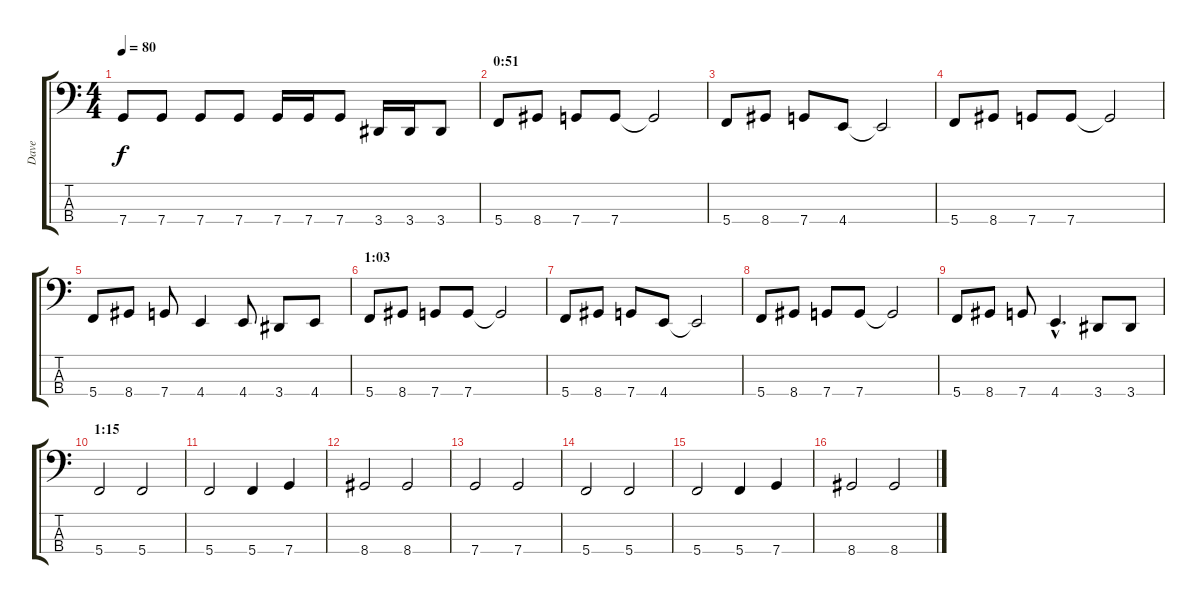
\track ("Dave" "Dave") {instrument electricbasspick}
\staff {score tabs}
\tuning (Eb2 Bb1 F1 C1) {hide}
\ts (4 4)
\tempo 80
\clef f4
\ks c
7.4.8{dy f} 7.4.8 7.4.8 7.4.8 7.4.16 7.4.16 7.4.8 3.4.16 3.4.16 3.4.8 |
\section ("" "0:51")
5.4.8 8.4.8 7.4.8 7.4.8 7.4{t}.2 |
5.4.8 8.4.8 7.4.8 4.4.8 4.4{t}.2 |
5.4.8 8.4.8 7.4.8 7.4.8 7.4{t}.2 |
5.4.8 8.4.8 7.4.8 4.4.4 4.4.8 3.4.8 4.4.8 |
\section ("" "1:03")
5.4.8 8.4.8 7.4.8 7.4.8 7.4{t}.2 |
5.4.8 8.4.8 7.4.8 4.4.8 4.4{t}.2 |
5.4.8 8.4.8 7.4.8 7.4.8 7.4{t}.2 |
5.4.8 8.4.8 7.4.8 4.4{hac}.4{d} 3.4.8 3.4.8 |
\section ("" "1:15")
5.4.2 5.4.2 |
5.4.2 5.4.4 7.4.4 |
8.4.2 8.4.2 |
7.4.2 7.4.2 |
5.4.2 5.4.2 |
5.4.2 5.4.4 7.4.4 |
8.4.2 8.4.2
